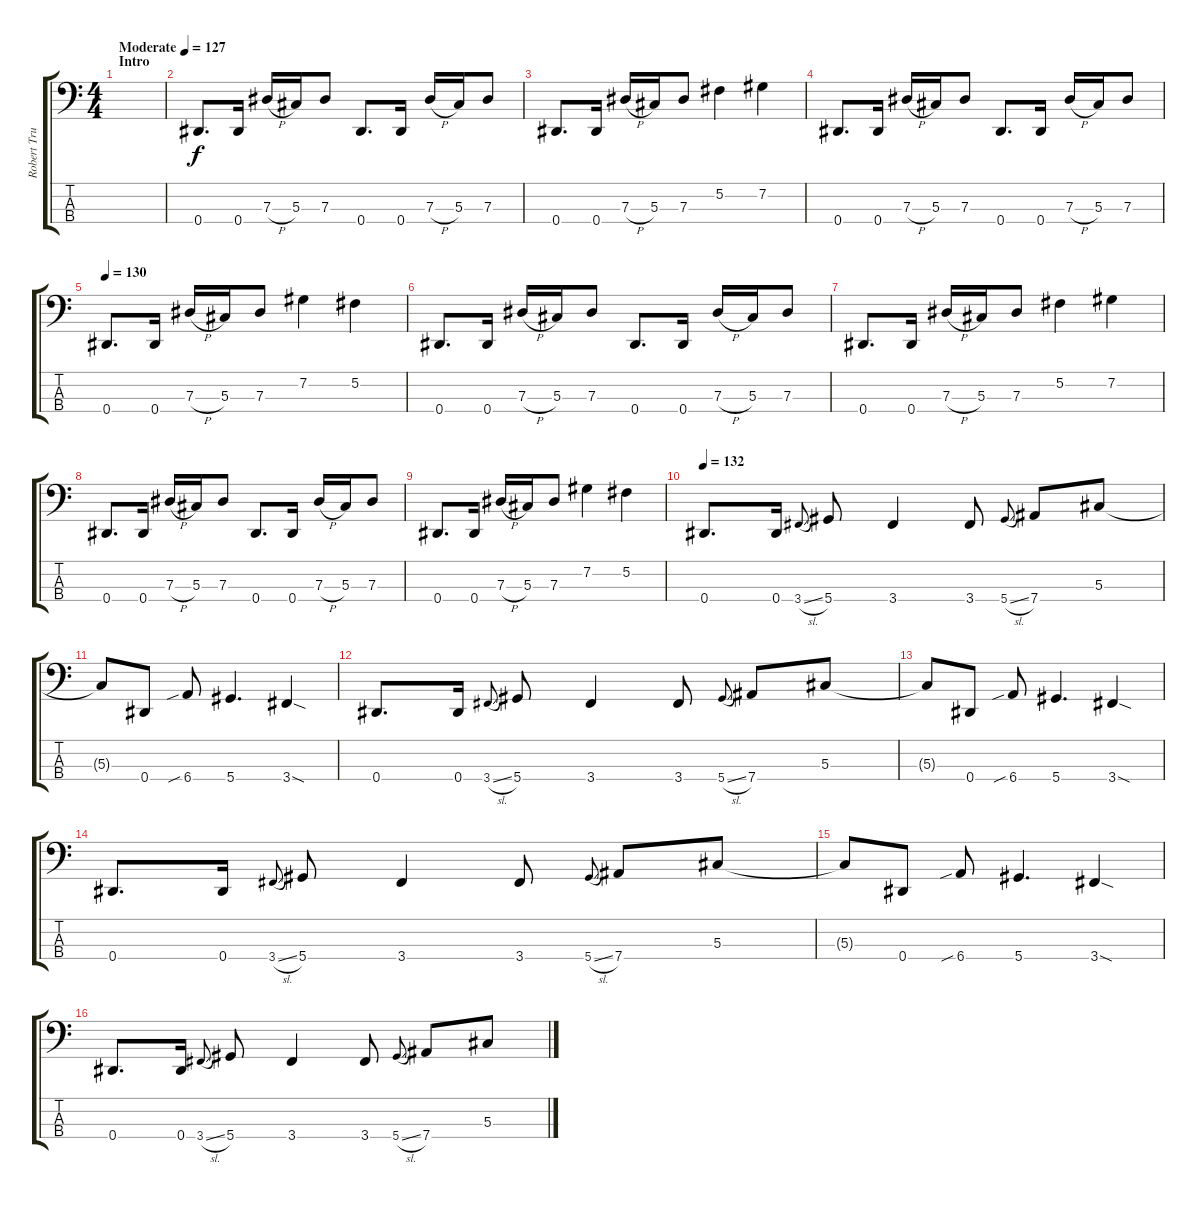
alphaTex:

\track ("Robert Trujillo" "Robert Tru") {instrument electricbassfinger}
\staff {score tabs}
\tuning (Gb2 Db2 Ab1 Eb1) {hide}
\ts (4 4)
\section ("" "Intro")
\tempo (127 "Moderate")
\clef f4
\ks c
|
0.4.8{d} 0.4.16 7.3{h}.16 5.3.16 7.3.8 0.4.8{d} 0.4.16 7.3{h}.16 5.3.16 7.3.8 |
0.4.8{d} 0.4.16 7.3{h}.16 5.3.16 7.3.8 5.2.4 7.2.4 |
0.4.8{d} 0.4.16 7.3{h}.16 5.3.16 7.3.8 0.4.8{d} 0.4.16 7.3{h}.16 5.3.16 7.3.8 |
\tempo 130
0.4.8{d} 0.4.16 7.3{h}.16 5.3.16 7.3.8 7.2.4 5.2.4 |
0.4.8{d} 0.4.16 7.3{h}.16 5.3.16 7.3.8 0.4.8{d} 0.4.16 7.3{h}.16 5.3.16 7.3.8 |
0.4.8{d} 0.4.16 7.3{h}.16 5.3.16 7.3.8 5.2.4 7.2.4 |
0.4.8{d} 0.4.16 7.3{h}.16 5.3.16 7.3.8 0.4.8{d} 0.4.16 7.3{h}.16 5.3.16 7.3.8 |
0.4.8{d} 0.4.16 7.3{h}.16 5.3.16 7.3.8 7.2.4 5.2.4 |
\tempo 132
0.4.8{d} 0.4.16 3.4{sl}.8{gr onbeat} 5.4.8 3.4.4 3.4.8 5.4{sl}.8{gr onbeat} 7.4.8 5.3.8 |
5.3{t}.8 0.4.8 6.4{sib}.8 5.4.4{d} 3.4{sod}.4 |
0.4.8{d} 0.4.16 3.4{sl}.8{gr onbeat} 5.4.8 3.4.4 3.4.8 5.4{sl}.8{gr onbeat} 7.4.8 5.3.8 |
5.3{t}.8 0.4.8 6.4{sib}.8 5.4.4{d} 3.4{sod}.4 |
0.4.8{d} 0.4.16 3.4{sl}.8{gr onbeat} 5.4.8 3.4.4 3.4.8 5.4{sl}.8{gr onbeat} 7.4.8 5.3.8 |
5.3{t}.8 0.4.8 6.4{sib}.8 5.4.4{d} 3.4{sod}.4 |
0.4.8{d} 0.4.16 3.4{sl}.8{gr onbeat} 5.4.8 3.4.4 3.4.8 5.4{sl}.8{gr onbeat} 7.4.8 5.3.8
